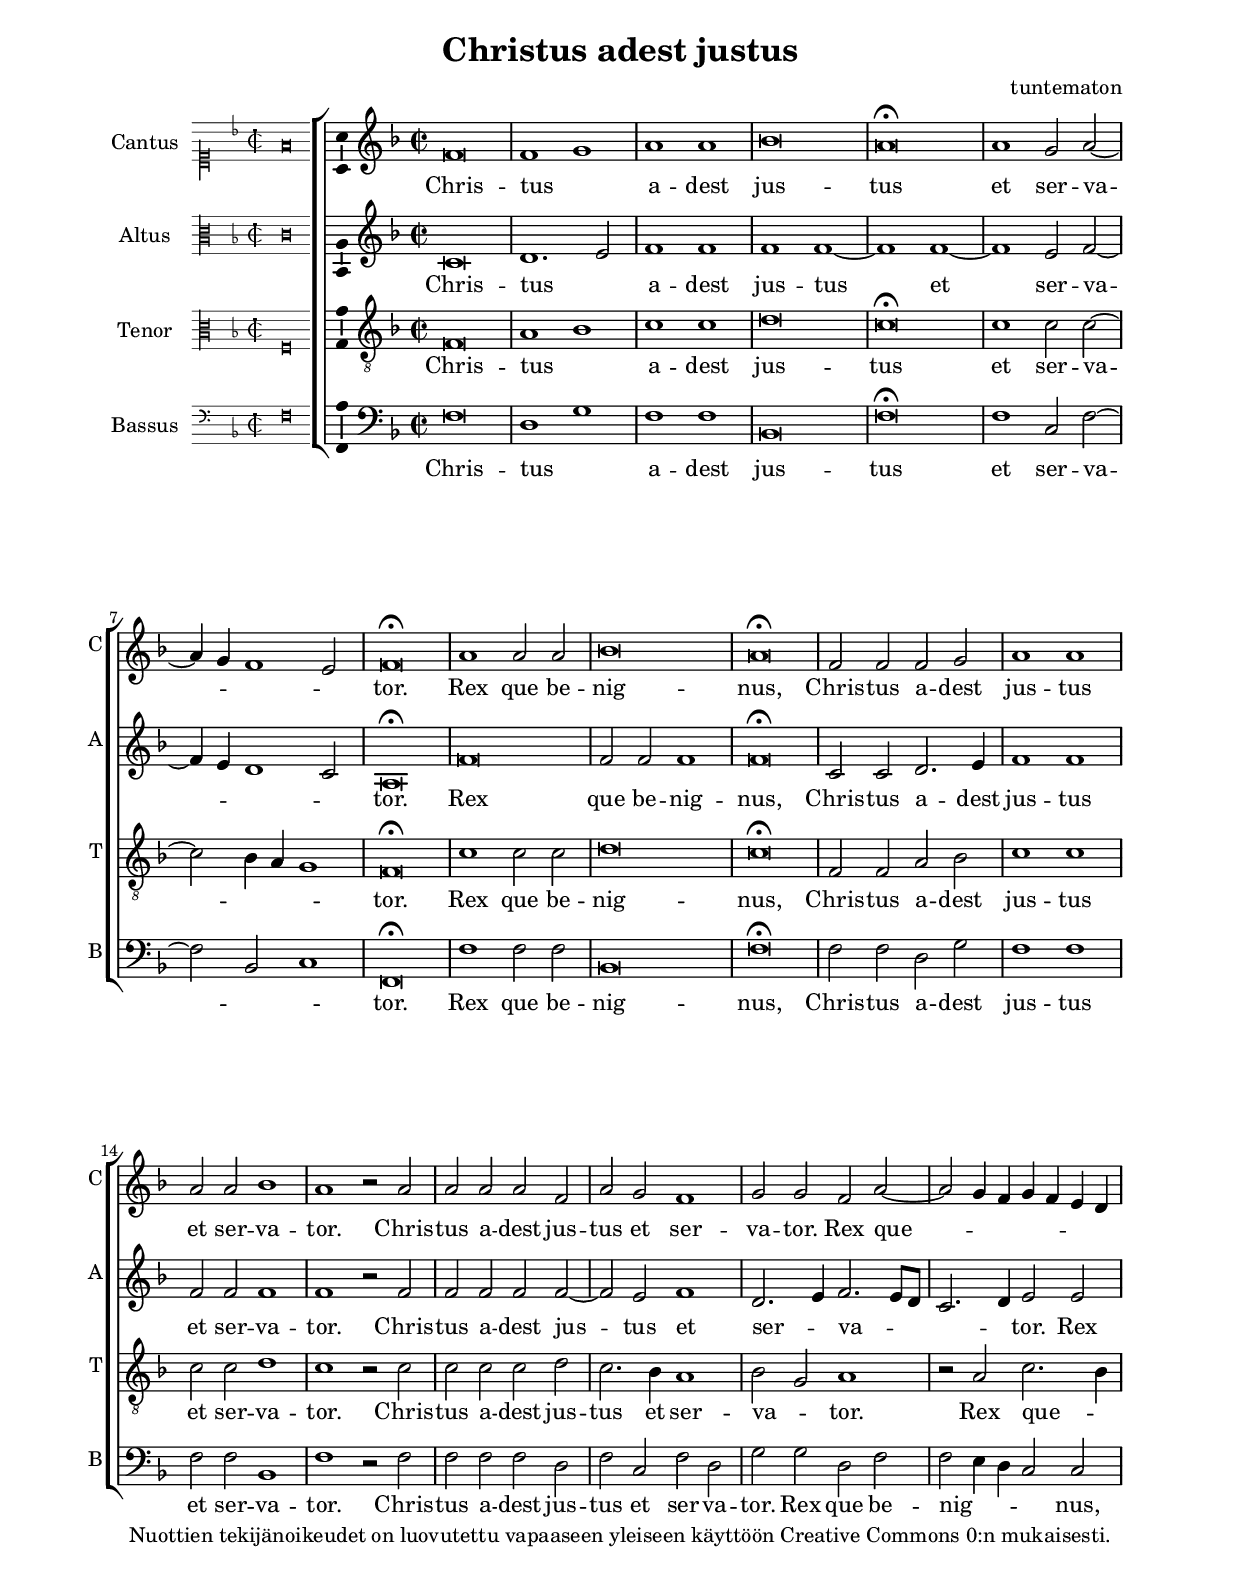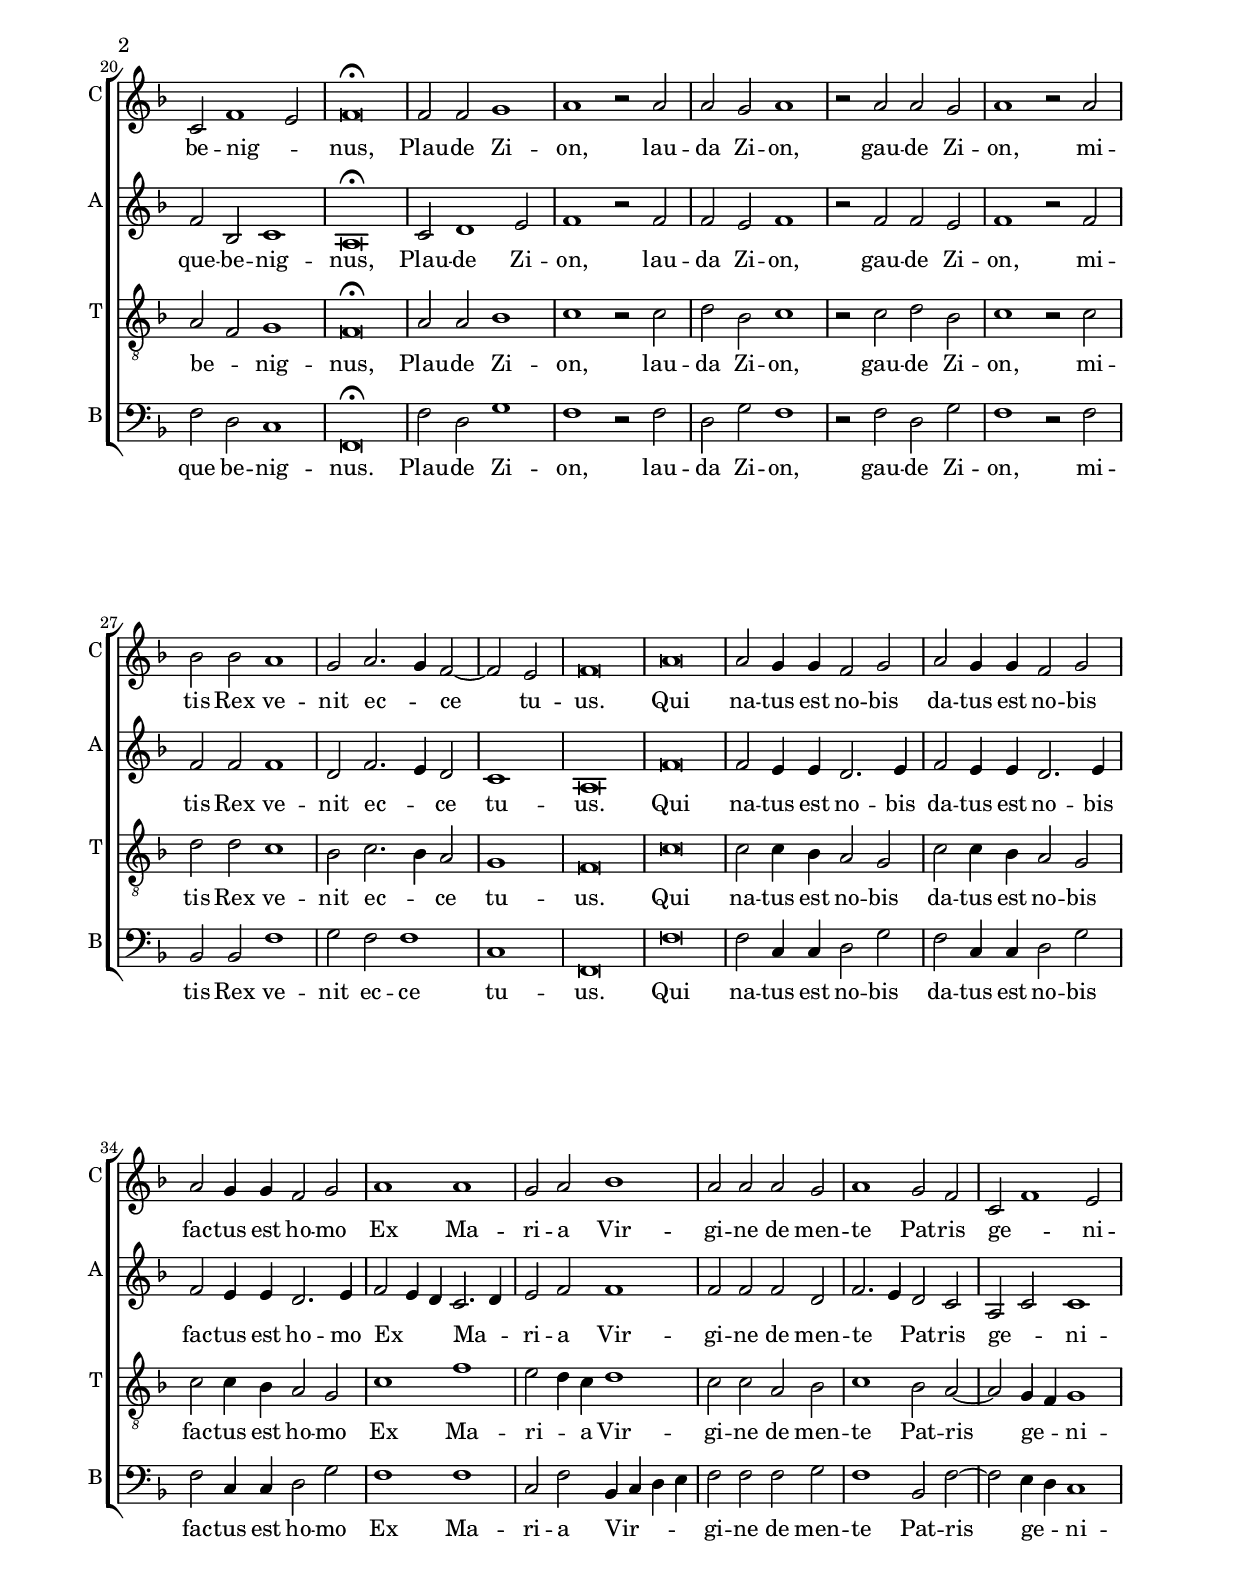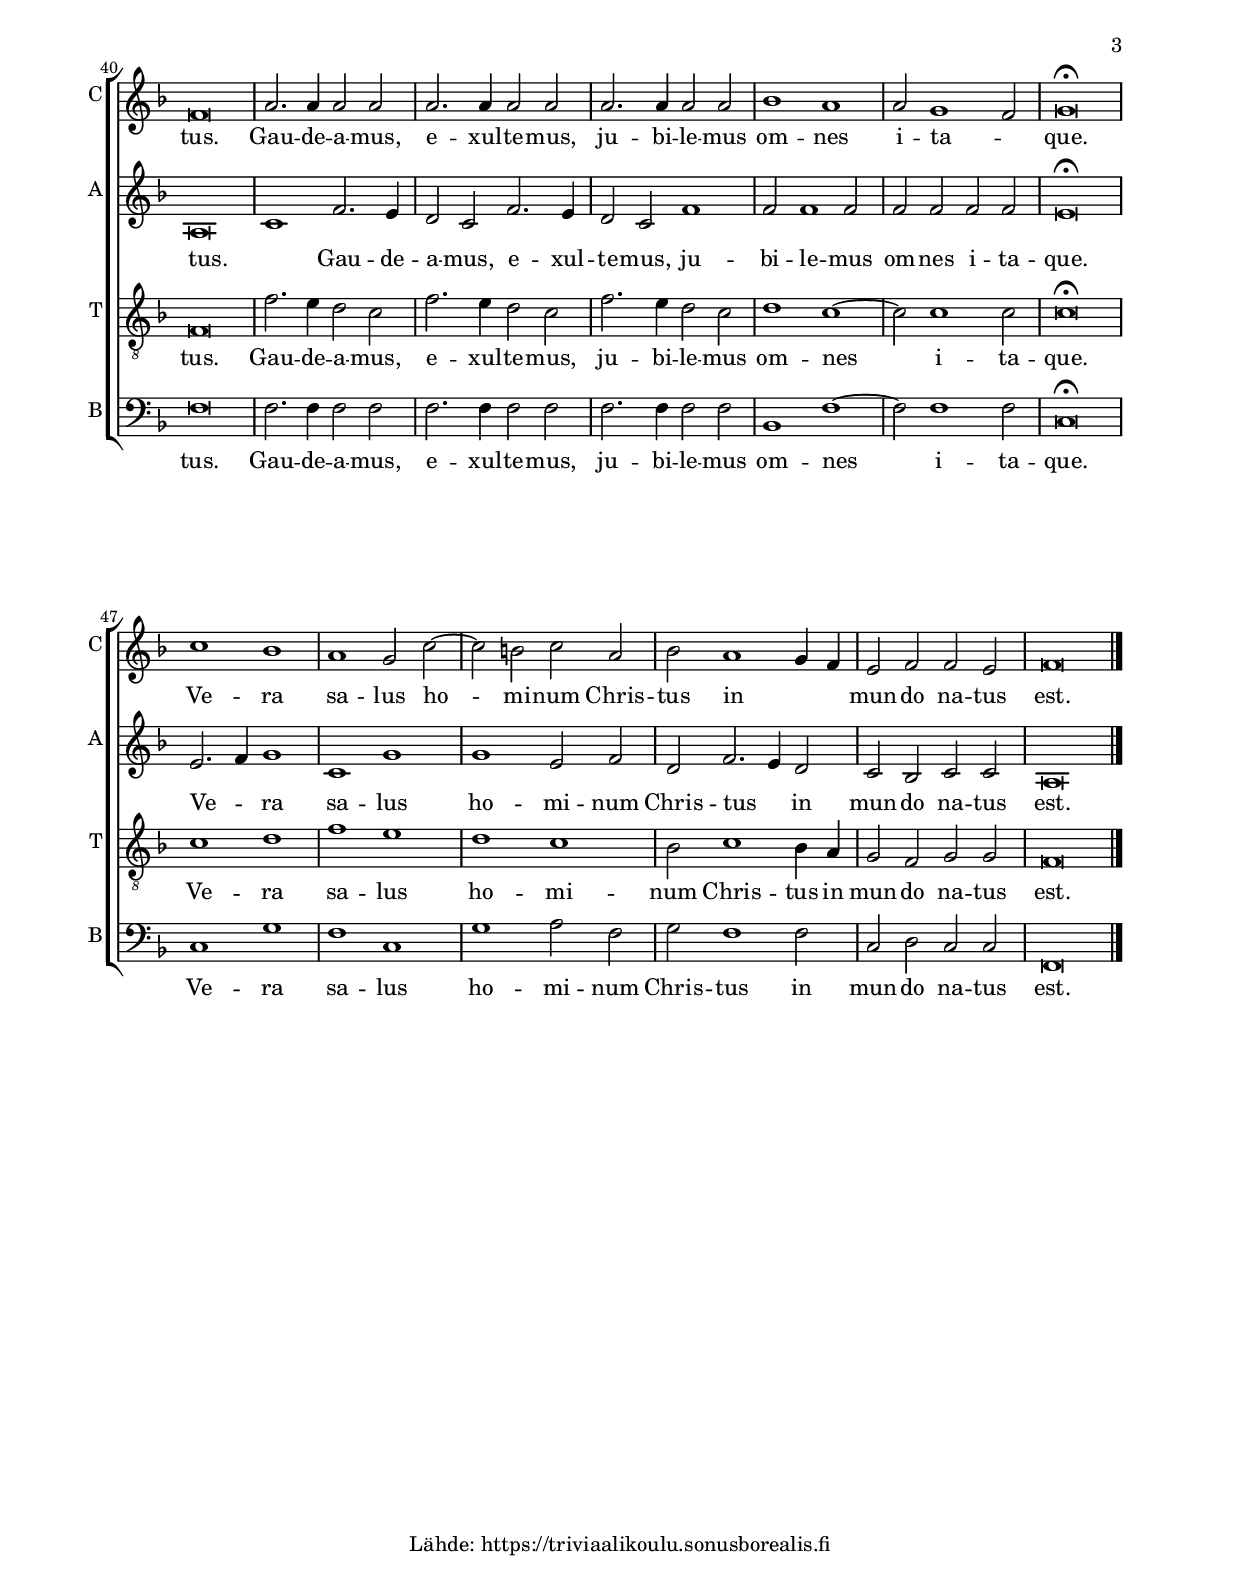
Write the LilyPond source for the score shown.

\version "2.19.49"
\include "suomi.ly"

\include "../paper-margins.ily"

#(set-global-staff-size 18)

global = {
%  \numericTimeSignature
  \time 2/2
	\set Timing.measureLength = #(ly:make-moment 4/2)
%  \autoBeamOff
  \key f \major
  \set Staff.midiInstrument = #"voice oohs"
}


SopranoMusic = \relative c' {
	\set Staff.instrumentName = #"Cantus"
	\set Staff.shortInstrumentName = "C"

	\incipit { \clef "mensural-c1" \key f \major \time 2/2 f'\breve }

	f\breve | f1( g) | a a | b\breve | a \breve\fermata
	a1 g2 a~( | a4 g f1 e2) | f\breve\fermata |
	a1 a2 a | b\breve | a\breve\fermata | f2 f f g |
	a1 a | a2 a b1 | a1 r2 a | a a a f | a g f1 |
% 2
	g2 g f a~( | a g4 f g f e d) | c2 f1( e2) | f\breve\fermata	f2 f g1 | a r2 a | a g a1 | r2 a a g | a1 r2 a |
	b b a1 | g2 a2.( g4) f2~ |
	\time 2/2
	\once \override Staff.TimeSignature.break-visibility = ##(#t #f #t)
	f e |
	\time 4/2
	\once \override Staff.TimeSignature.break-visibility = ##(#t #f #t)
	f\breve | a\breve | a2 g4 g f2 g |
% 3
	a2 g4 g f2 g | a2 g4 g f2 g | a1 a | g2 a b1 | a2 a a g |
	a1 g2 f | c( f1) e2 | f\breve |
	a2. a4 a2 a | a2. a4 a2 a | a2. a4 a2 a | b1 a | a2 g1( f2) |
	g\breve\fermata | c1 b | a g2 c~ | c h c a |
	b a1( g4 f) | e2 f f e |
	f\breve \bar "|."
}

stanzaOneLyrics = \lyricmode {
	Chris -- tus a -- dest jus -- tus et ser -- va -- tor.
	Rex que be -- nig -- nus,
	Chris -- tus a -- dest jus -- tus et ser -- va -- tor.
	Chris -- tus a -- dest jus -- tus et ser -- va -- tor.
	Rex que -- be -- nig -- nus,
	Plau -- de Zi -- on, lau -- da Zi -- on,
	gau -- de Zi -- on,
	mi -- tis Rex  ve -- nit ec -- ce tu -- us.
	Qui na -- tus est no -- bis
	da -- tus est no -- bis fac -- tus est ho -- mo
	Ex Ma -- ri -- a Vir -- gi -- ne de men -- te
	Pat -- ris ge -- ni -- tus.
	Gau -- de -- a -- mus,
	e -- xul -- te -- mus,
	ju -- bi -- le -- mus
	om -- nes i -- ta -- que.
	Ve -- ra sa -- lus ho -- mi -- num
	Chris -- tus in mun -- do na -- tus est.
}

stanzaOneLyricsBass = \lyricmode {
	Chris -- tus a -- dest jus -- tus et ser -- va -- tor.
	Rex que be -- nig -- nus,
	Chris -- tus a -- dest jus -- tus et ser -- va -- tor.
	Chris -- tus a -- dest jus -- tus et ser -- va -- tor.
	Rex que be -- nig -- nus,
	que be -- nig -- nus.
	Plau -- de Zi -- on, lau -- da Zi -- on,
	gau -- de Zi -- on,
	mi -- tis Rex  ve -- nit ec -- ce tu -- us.
	Qui na -- tus est no -- bis
	da -- tus est no -- bis fac -- tus est ho -- mo
	Ex Ma -- ri -- a Vir -- gi -- ne de men -- te
	Pat -- ris ge -- ni -- tus.
	Gau -- de -- a -- mus,
	e -- xul -- te -- mus,
	ju -- bi -- le -- mus
	om -- nes i -- ta -- que.
	Ve -- ra sa -- lus ho -- mi -- num
	Chris -- tus in mun -- do na -- tus est.
}

AltoMusic = \relative c' {
	\set Staff.instrumentName = #"Altus"
	\set Staff.shortInstrumentName = "A"

	\incipit { \clef "mensural-c3" \key f \major \time 2/2 c'\breve }

	c\breve | d1.( e2) | f1 f | f f~ | f f~ | f1 e2 f~( |
	f4 e d1 c2) | a\breve\fermata |
	f'\breve | f2 f f1 | f\breve\fermata | c2 c d2. e4 |
	f1 f | f2 f f1 | f1 r2 f | f f f f~ | f e f1 |
% 2
	d2.( e4) f2.( e8 d | c2. d4) e2 e | f b, c1 | a\breve\fermata |
	c2 d1 e2 | f1 r2 f | f e f1 | r2 f f e | f1 r2 f |
	f f f1 | d2 f2.( e4) d2 |
	\time 2/2
	\once \override Staff.TimeSignature.break-visibility = ##(#t #f #t)
	c1 |
	\time 4/2
	\once \override Staff.TimeSignature.break-visibility = ##(#t #f #t)
	a\breve |
	f'\breve | f2 e4 e d2. e4 |
% 3
	f2 e4 e d2. e4 | f2 e4 e d2. e4 |
	f2( e4 d) c2.( d4) | e2 f f1 | f2 f f d |
	f2.( e4) d2 c | a( c) c1 | a\breve( | c1) f2. e4 | d2 c2 f2. e4 |
	d2 c2 f1 | f2 f1 f2 | f f f f | e\breve\fermata |
	e2.( f4) g1 | c, g' |
% 4
	g1 e2 f | d f2.( e4) d2 | c b c c | a\breve |
}

TenoreMusic = \relative c {
	\set Staff.instrumentName = #"Tenor"
	\set Staff.shortInstrumentName = "T"

	\incipit { \clef "mensural-c3" \key f \major \time 2/2 f\breve }

	\clef "treble_8"
	f\breve | a1( b) | c c | d\breve | c\breve\fermata | c1 c2 c~( |
	c2 b4 a g1) | f\breve\fermata | c'1 c2 c | d\breve | c\breve\fermata |
	f,2 f a b |
	c1 c | c2 c d1 | c r2 c | c c c d | c2. b4 a1 |
% 2
	b2( g) a1 | r2 a c2.( b4) | a2( f) g1 | f\breve\fermata |
	a2 a b1 | c1 r2 c | d b c1 | r2 c d b | c1 r2 c |
	d d c1 | b2 c2.( b4) a2 |
	\time 2/2
	\once \override Staff.TimeSignature.break-visibility = ##(#t #f #t)
	g1 |
	\time 4/2
	\once \override Staff.TimeSignature.break-visibility = ##(#t #f #t)
	f\breve |
	c'\breve | c2 c4 b a2 g |
% 3
	c2 c4 b a2 g | c2 c4 b a2 g |
	c1 f | e2( d4) c d1 | c2 c a b |
	c1 b2 a~ | a g4( f) g1 | f\breve |
	f'2. e4 d2 c | f2. e4 d2 c |
	f2. e4 d2 c | d1 c~ | c2 c1 c2 | c\breve\fermata |
	c1 d | f e |
% 4
	d1 c | b2 c1 b4 a | g2 f g g | f\breve |
}

BassMusic = \relative c {
	\set Staff.instrumentName = #"Bassus"
	\set Staff.shortInstrumentName = "B"

	\incipit { \clef "mensural-f" \key f \major \time 2/2 f\breve }

	\clef bass
	f\breve | d1( g) | f f | b,\breve | f'\breve\fermata | f1 c2 f~( |
	f b, c1) | f,\breve\fermata | f'1 f2 f | b,\breve | f'\breve\fermata
	f2 f d g |
	f1 f | f2 f b,1 | f'1 r2 f | f f f d | f c f d |
% 2
	g g d f | f( e4 d c2) c | f d c1 | f,\breve\fermata |
	f'2 d g1 | f r2 f2 | d g f1 |  r2 f d g | f1 r2 f |
	b, b f'1 | g2 f f1 |
	\time 2/2
	\once \override Staff.TimeSignature.break-visibility = ##(#t #f #t)
	c |
	\time 4/2
	\once \override Staff.TimeSignature.break-visibility = ##(#t #f #t)
	f,\breve | f'\breve | f2 c4 c d2 g |
% 3
	f2 c4 c d2 g | f2 c4 c d2 g | f1 f | c2 f b,4( c d e) | f2 f f g |
	f1 b,2 f'~ | f e4( d) c1 | f\breve |
	f2. f4 f2 f | f2. f4 f2 f | f2. f4 f2 f |
	b,1 f'~ | f2 f1 f2 | c\breve\fermata |
	c1 g' | f c |
% 4
	g'1 a2 f | g f1 f2 | c d c c | f,\breve |
}


\header {
  title = "Christus adest justus"
%  subtitle = "Porin triviaalikoulun nuottikirjasta (1725)"
  composer = "tuntematon"
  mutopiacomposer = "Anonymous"
%  instrument = "Voice (SATB)"
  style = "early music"
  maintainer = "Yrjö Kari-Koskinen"
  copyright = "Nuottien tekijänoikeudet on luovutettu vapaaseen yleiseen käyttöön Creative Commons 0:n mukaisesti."
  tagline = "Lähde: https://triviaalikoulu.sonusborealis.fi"
}

\score {
  \new ChoirStaff <<
    \new Staff <<
      \new Voice = "Soprano" {
		\global
        \SopranoMusic
      }
     \new Lyrics \lyricsto "Soprano" {
       \stanzaOneLyrics
     }
    >>
    \new Staff <<
      \new Voice = "Alto" {
        \global
        \AltoMusic
      }
     \new Lyrics \lyricsto "Alto" {
       \stanzaOneLyrics
     }
    >>
    \new Staff <<
      \new Voice = "Tenore" {
        \global
        \TenoreMusic
      }
      \new Lyrics \lyricsto "Tenore" {
       \stanzaOneLyrics
      }
    >>
    \new Staff <<
      \new Voice = "Bass" {
        \global
        \BassMusic
      }
      \new Lyrics \lyricsto "Bass" {
       \stanzaOneLyricsBass
      }
    >>
  >>
  \midi {
    \tempo 2 = 200
  }
  \layout {
    \context {
      \Voice
      \consists "Ambitus_engraver"
		\hide Slur
    }
    indent = 3.5\cm
	incipit-width = 2\cm
    \context {
     \Staff \RemoveEmptyStaves
   }
    \context {
     \Score
     \override VerticalAxisGroup.remove-first = ##t
    }
  }
}
